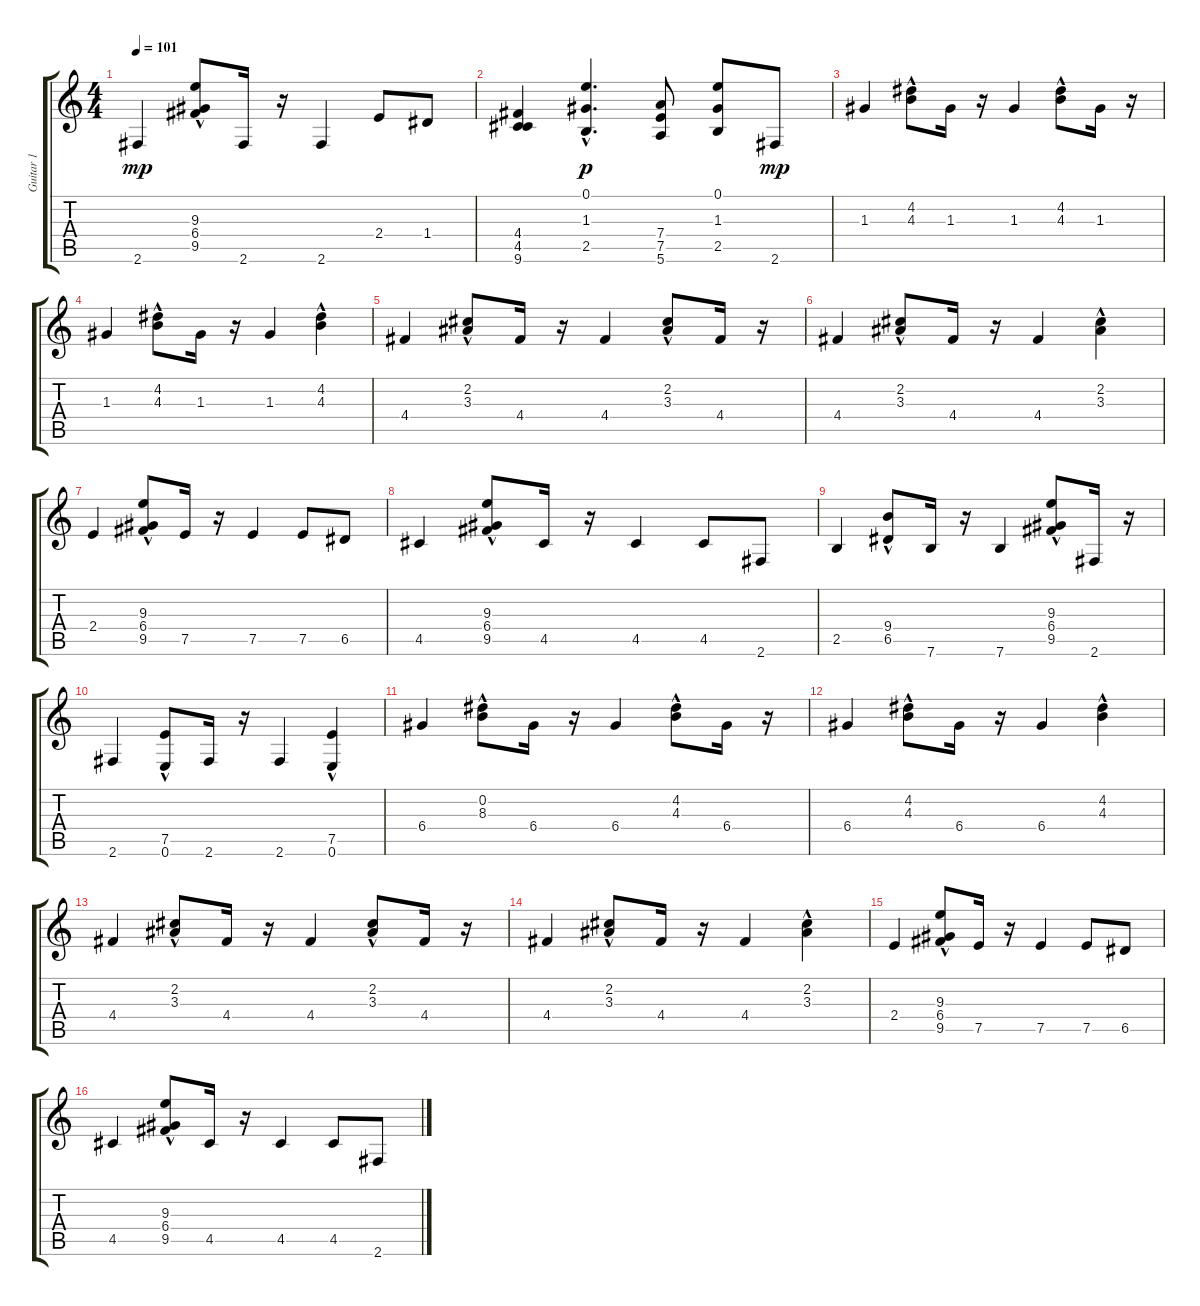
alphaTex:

\track ("Guitar 1" "Guitar 1") {instrument electricguitarjazz}
\staff {score tabs}
\tuning (E4 B3 G3 D3 A2 E2) {hide}
\ts (4 4)
\tempo 101
\clef g2
\ks c
2.6.4{dy mp} (9.3 6.4{hac} 9.5{hac}).8 2.6.16 r.16 2.6.4 2.4.8 1.4.8 |
(4.4 4.5 9.6).4 (0.1{hac} 1.3{hac} 2.5{hac}).4{d dy p} (7.4 7.5 5.6).8 (0.1 1.3 2.5).8 2.6.8{dy mp} |
1.3.4 (4.2{hac} 4.3{hac}).8 1.3.16 r.16 1.3.4 (4.2{hac} 4.3{hac}).8 1.3.16 r.16 |
1.3.4 (4.2{hac} 4.3{hac}).8 1.3.16 r.16 1.3.4 (4.2{hac} 4.3{hac}).4 |
4.4.4 (2.2{hac} 3.3{hac}).8 4.4.16 r.16 4.4.4 (2.2{hac} 3.3{hac}).8 4.4.16 r.16 |
4.4.4 (2.2{hac} 3.3{hac}).8 4.4.16 r.16 4.4.4 (2.2{hac} 3.3{hac}).4 |
2.4.4 (9.3 6.4{hac} 9.5{hac}).8 7.5.16 r.16 7.5.4 7.5.8 6.5.8 |
4.5.4 (9.3 6.4{hac} 9.5{hac}).8 4.5.16 r.16 4.5.4 4.5.8 2.6.8 |
2.5.4 (9.4{hac} 6.5).8 7.6.16 r.16 7.6.4 (9.3 6.4{hac} 9.5).8 2.6.16 r.16 |
2.6.4 (7.5{hac} 0.6{hac}).8 2.6.16 r.16 2.6.4 (7.5{hac} 0.6{hac}).4 |
6.4.4 (0.2{hac} 8.3{hac}).8 6.4.16 r.16 6.4.4 (4.2{hac} 4.3{hac}).8 6.4.16 r.16 |
6.4.4 (4.2{hac} 4.3{hac}).8 6.4.16 r.16 6.4.4 (4.2{hac} 4.3{hac}).4 |
4.4.4 (2.2{hac} 3.3{hac}).8 4.4.16 r.16 4.4.4 (2.2{hac} 3.3{hac}).8 4.4.16 r.16 |
4.4.4 (2.2{hac} 3.3{hac}).8 4.4.16 r.16 4.4.4 (2.2{hac} 3.3{hac}).4 |
2.4.4 (9.3 6.4{hac} 9.5{hac}).8 7.5.16 r.16 7.5.4 7.5.8 6.5.8 |
4.5.4 (9.3 6.4{hac} 9.5{hac}).8 4.5.16 r.16 4.5.4 4.5.8 2.6.8
